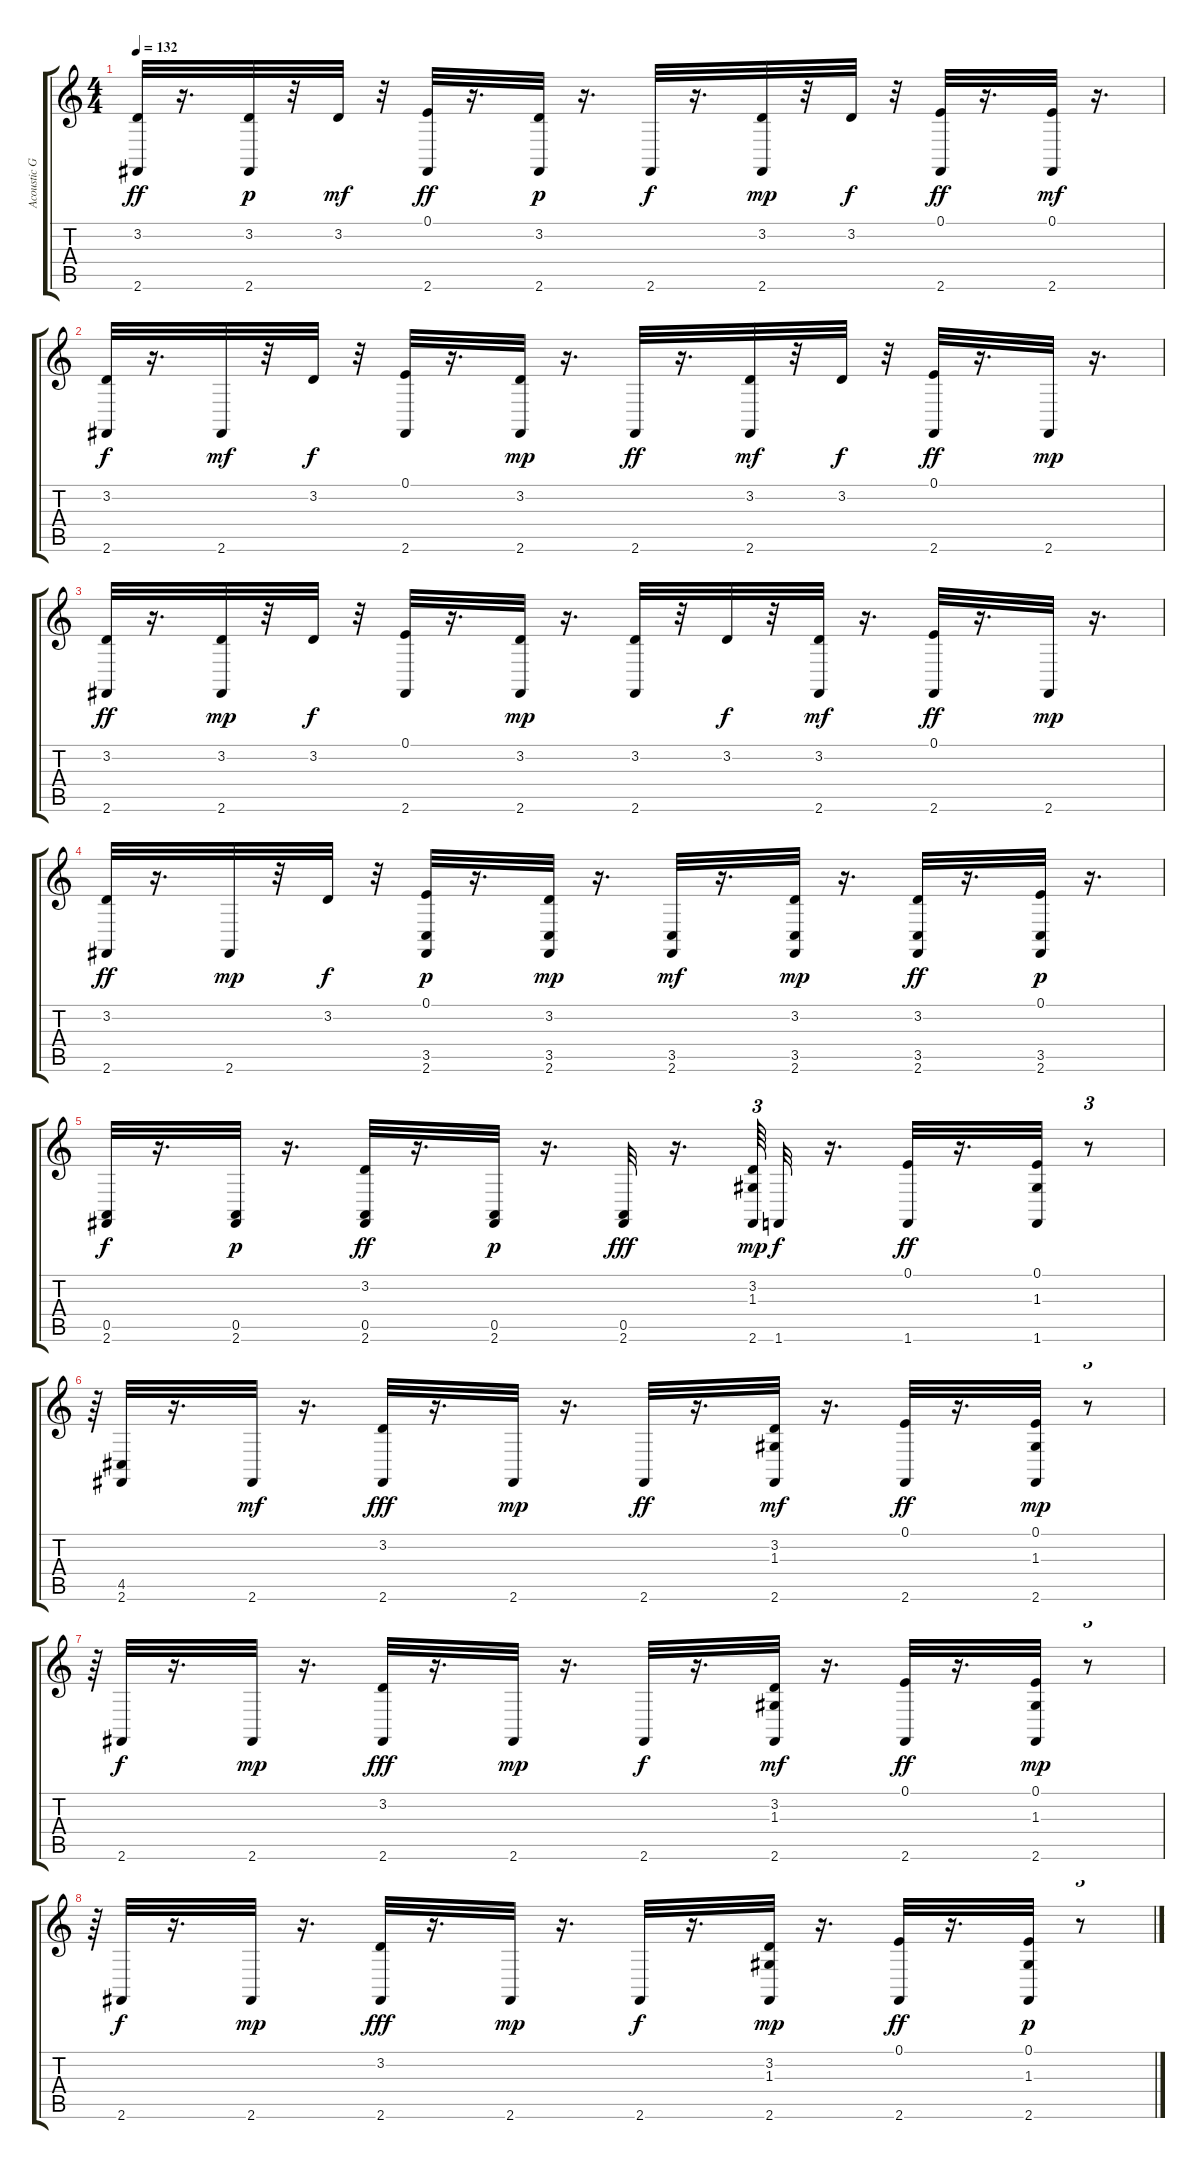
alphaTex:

\track ("Acoustic Grand" "Acoustic G") {instrument acousticgrandpiano}
\staff {score tabs}
\tuning (E4 B3 G3 D3 A2 E2) {hide}
\ts (4 4)
\tempo 132
\clef g2
\ks c
(3.2 2.6).32{dy ff} r.16{d} (3.2 2.6).32{dy p} r.32 3.2.32{dy mf} r.32 (0.1 2.6).32{dy ff} r.16{d} (3.2 2.6).32{dy p} r.16{d} 2.6.32{dy f} r.16{d} (3.2 2.6).32{dy mp} r.32 3.2.32{dy f} r.32 (0.1 2.6).32{dy ff} r.16{d} (0.1 2.6).32{dy mf} r.16{d} |
(3.2 2.6).32{dy f} r.16{d} 2.6.32{dy mf} r.32 3.2.32{dy f} r.32 (0.1 2.6).32 r.16{d} (3.2 2.6).32{dy mp} r.16{d} 2.6.32{dy ff} r.16{d} (3.2 2.6).32{dy mf} r.32 3.2.32{dy f} r.32 (0.1 2.6).32{dy ff} r.16{d} 2.6.32{dy mp} r.16{d} |
(3.2 2.6).32{dy ff} r.16{d} (3.2 2.6).32{dy mp} r.32 3.2.32{dy f} r.32 (0.1 2.6).32 r.16{d} (3.2 2.6).32{dy mp} r.16{d} (3.2 2.6).32 r.32 3.2.32{dy f} r.32 (3.2 2.6).32{dy mf} r.16{d} (0.1 2.6).32{dy ff} r.16{d} 2.6.32{dy mp} r.16{d} |
(3.2 2.6).32{dy ff} r.16{d} 2.6.32{dy mp} r.32 3.2.32{dy f} r.32 (0.1 3.5 2.6).32{dy p} r.16{d} (3.2 3.5 2.6).32{dy mp} r.16{d} (3.5 2.6).32{dy mf} r.16{d} (3.2 3.5 2.6).32{dy mp} r.16{d} (3.2 3.5 2.6).32{dy ff} r.16{d} (0.1 3.5 2.6).32{dy p} r.16{d} |
(0.5 2.6).32{dy f} r.16{d} (0.5 2.6).32{dy p} r.16{d} (3.2 0.5 2.6).32{dy ff} r.16{d} (0.5 2.6).32{dy p} r.16{d} (0.5 2.6).32{dy fff} r.16{d} (3.2 1.3 2.6).64{tu (3 2) dy mp} 1.6.32{dy f} r.16{d} (0.1 1.6).32{dy ff} r.16{d} (0.1 1.3 1.6).32 r.8{tu (3 2)} |
r.64{tu (3 2)} (4.5 2.6).32 r.16{d} 2.6.32{dy mf} r.16{d} (3.2 2.6).32{dy fff} r.16{d} 2.6.32{dy mp} r.16{d} 2.6.32{dy ff} r.16{d} (3.2 1.3 2.6).32{dy mf} r.16{d} (0.1 2.6).32{dy ff} r.16{d} (0.1 1.3 2.6).32{dy mp} r.8{tu (3 2)} |
r.64{tu (3 2)} 2.6.32{dy f} r.16{d} 2.6.32{dy mp} r.16{d} (3.2 2.6).32{dy fff} r.16{d} 2.6.32{dy mp} r.16{d} 2.6.32{dy f} r.16{d} (3.2 1.3 2.6).32{dy mf} r.16{d} (0.1 2.6).32{dy ff} r.16{d} (0.1 1.3 2.6).32{dy mp} r.8{tu (3 2)} |
r.64{tu (3 2)} 2.6.32{dy f} r.16{d} 2.6.32{dy mp} r.16{d} (3.2 2.6).32{dy fff} r.16{d} 2.6.32{dy mp} r.16{d} 2.6.32{dy f} r.16{d} (3.2 1.3 2.6).32{dy mp} r.16{d} (0.1 2.6).32{dy ff} r.16{d} (0.1 1.3 2.6).32{dy p} r.8{tu (3 2)}
